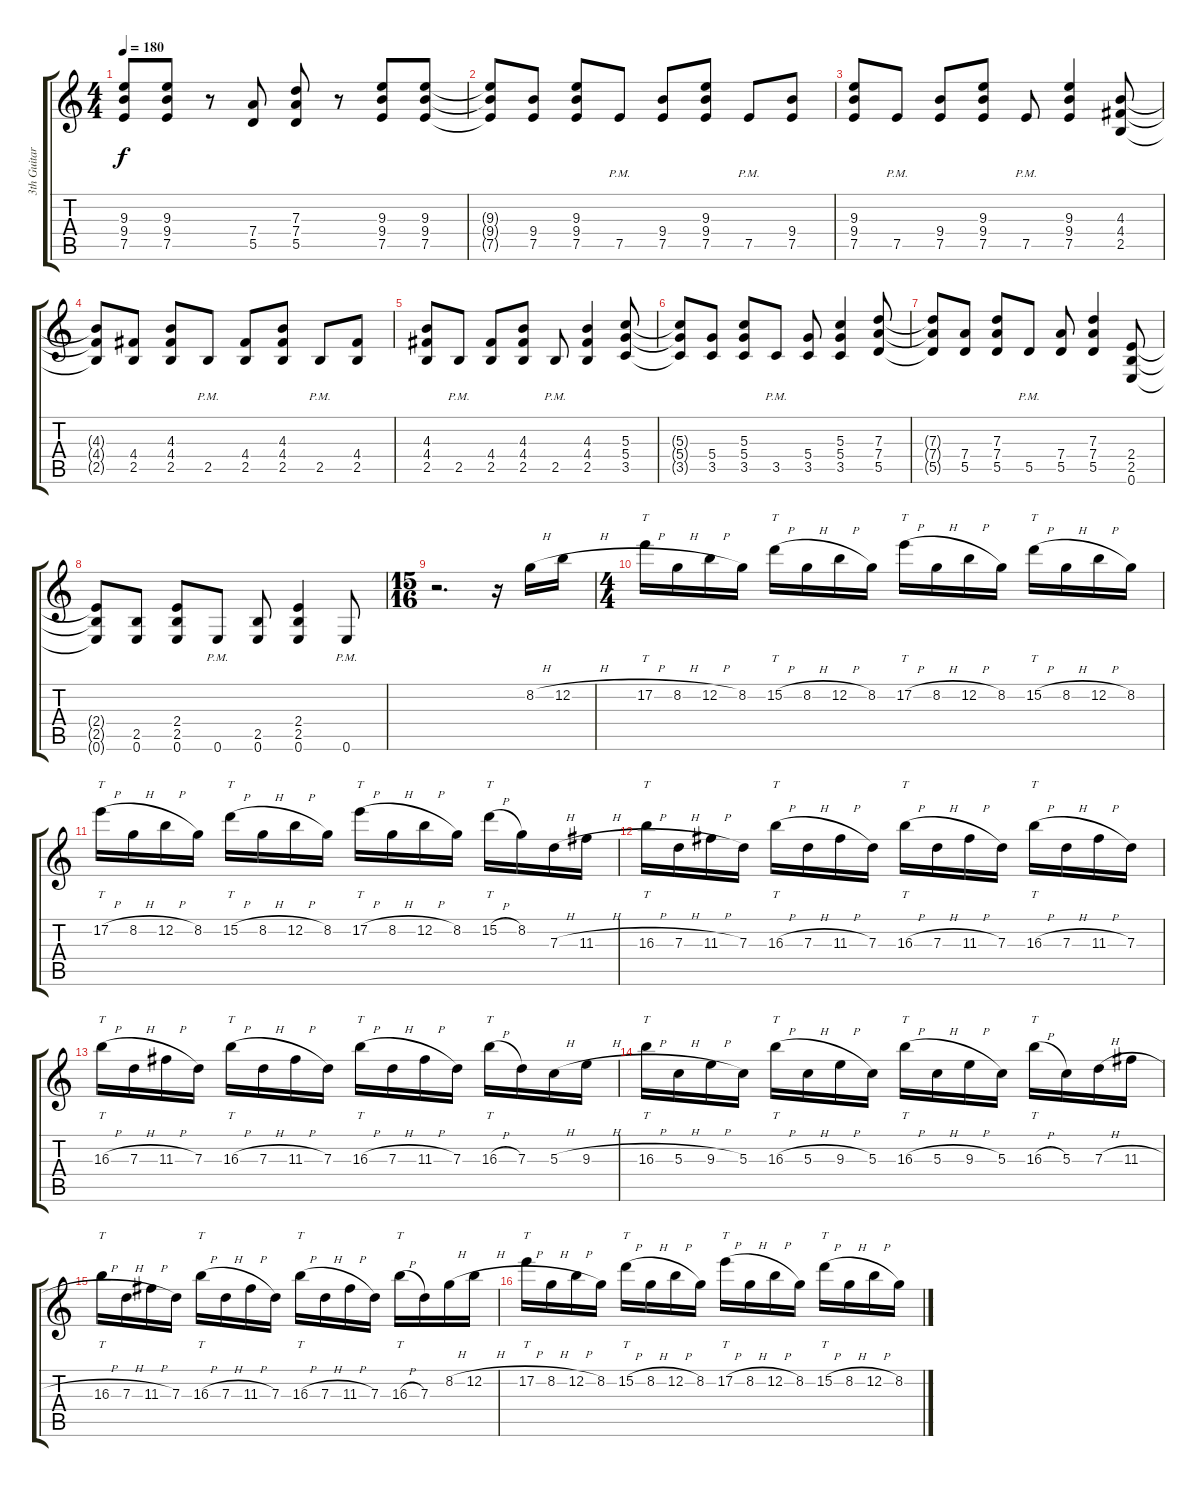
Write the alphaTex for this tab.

\track ("3th Guitar" "3th Guitar") {instrument overdrivenguitar}
\staff {score tabs}
\tuning (E4 B3 G3 D3 A2 E2) {hide}
\ts (4 4)
\tempo 180
\clef g2
\ks c
(9.3 9.4 7.5).8{dy f} (9.3 9.4 7.5).8 r.8 (7.4 5.5).8 (7.3 7.4 5.5).8 r.8 (9.3 9.4 7.5).8 (9.3 9.4 7.5).8 |
(9.3{t} 9.4{t} 7.5{t}).8 (9.4 7.5).8 (9.3 9.4 7.5).8 7.5{pm}.8 (9.4 7.5).8 (9.3 9.4 7.5).8 7.5{pm}.8 (9.4 7.5).8 |
(9.3 9.4 7.5).8 7.5{pm}.8 (9.4 7.5).8 (9.3 9.4 7.5).8 7.5{pm}.8 (9.3 9.4 7.5).4 (4.3 4.4 2.5).8 |
(4.3{t} 4.4{t} 2.5{t}).8 (4.4 2.5).8 (4.3 4.4 2.5).8 2.5{pm}.8 (4.4 2.5).8 (4.3 4.4 2.5).8 2.5{pm}.8 (4.4 2.5).8 |
(4.3 4.4 2.5).8 2.5{pm}.8 (4.4 2.5).8 (4.3 4.4 2.5).8 2.5{pm}.8 (4.3 4.4 2.5).4 (5.3 5.4 3.5).8 |
(5.3{t} 5.4{t} 3.5{t}).8 (5.4 3.5).8 (5.3 5.4 3.5).8 3.5{pm}.8 (5.4 3.5).8 (5.3 5.4 3.5).4 (7.3 7.4 5.5).8 |
(7.3{t} 7.4{t} 5.5{t}).8 (7.4 5.5).8 (7.3 7.4 5.5).8 5.5{pm}.8 (7.4 5.5).8 (7.3 7.4 5.5).4 (2.4 2.5 0.6).8 |
(2.4{t} 2.5{t} 0.6{t}).8 (2.5 0.6).8 (2.4 2.5 0.6).8 0.6{pm}.8 (2.5 0.6).8 (2.4 2.5 0.6).4 0.6{pm}.8 |
\ts (15 16)
r.2{d} r.16 8.2{h}.16{volume 9} 12.2{h}.16 |
\ts (4 4)
17.2{h}.16{tt} 8.2{h}.16 12.2{h}.16 8.2.16 15.2{h}.16{tt} 8.2{h}.16 12.2{h}.16 8.2.16 17.2{h}.16{tt} 8.2{h}.16 12.2{h}.16 8.2.16 15.2{h}.16{tt} 8.2{h}.16 12.2{h}.16 8.2.16 |
17.2{h}.16{tt} 8.2{h}.16 12.2{h}.16 8.2.16 15.2{h}.16{tt} 8.2{h}.16 12.2{h}.16 8.2.16 17.2{h}.16{tt} 8.2{h}.16 12.2{h}.16 8.2.16 15.2{h}.16{tt} 8.2.16 7.3{h}.16 11.3{h}.16 |
16.3{h}.16{tt} 7.3{h}.16 11.3{h}.16 7.3.16 16.3{h}.16{tt} 7.3{h}.16 11.3{h}.16 7.3.16 16.3{h}.16{tt} 7.3{h}.16 11.3{h}.16 7.3.16 16.3{h}.16{tt} 7.3{h}.16 11.3{h}.16 7.3.16 |
16.3{h}.16{tt} 7.3{h}.16 11.3{h}.16 7.3.16 16.3{h}.16{tt} 7.3{h}.16 11.3{h}.16 7.3.16 16.3{h}.16{tt} 7.3{h}.16 11.3{h}.16 7.3.16 16.3{h}.16{tt} 7.3.16 5.3{h}.16 9.3{h}.16 |
16.3{h}.16{tt} 5.3{h}.16 9.3{h}.16 5.3.16 16.3{h}.16{tt} 5.3{h}.16 9.3{h}.16 5.3.16 16.3{h}.16{tt} 5.3{h}.16 9.3{h}.16 5.3.16 16.3{h}.16{tt} 5.3.16 7.3{h}.16 11.3{h}.16 |
16.3{h}.16{tt} 7.3{h}.16 11.3{h}.16 7.3.16 16.3{h}.16{tt} 7.3{h}.16 11.3{h}.16 7.3.16 16.3{h}.16{tt} 7.3{h}.16 11.3{h}.16 7.3.16 16.3{h}.16{tt} 7.3.16 8.2{h}.16 12.2{h}.16 |
17.2{h}.16{tt} 8.2{h}.16 12.2{h}.16 8.2.16 15.2{h}.16{tt} 8.2{h}.16 12.2{h}.16 8.2.16 17.2{h}.16{tt} 8.2{h}.16 12.2{h}.16 8.2.16 15.2{h}.16{tt} 8.2{h}.16 12.2{h}.16 8.2.16
